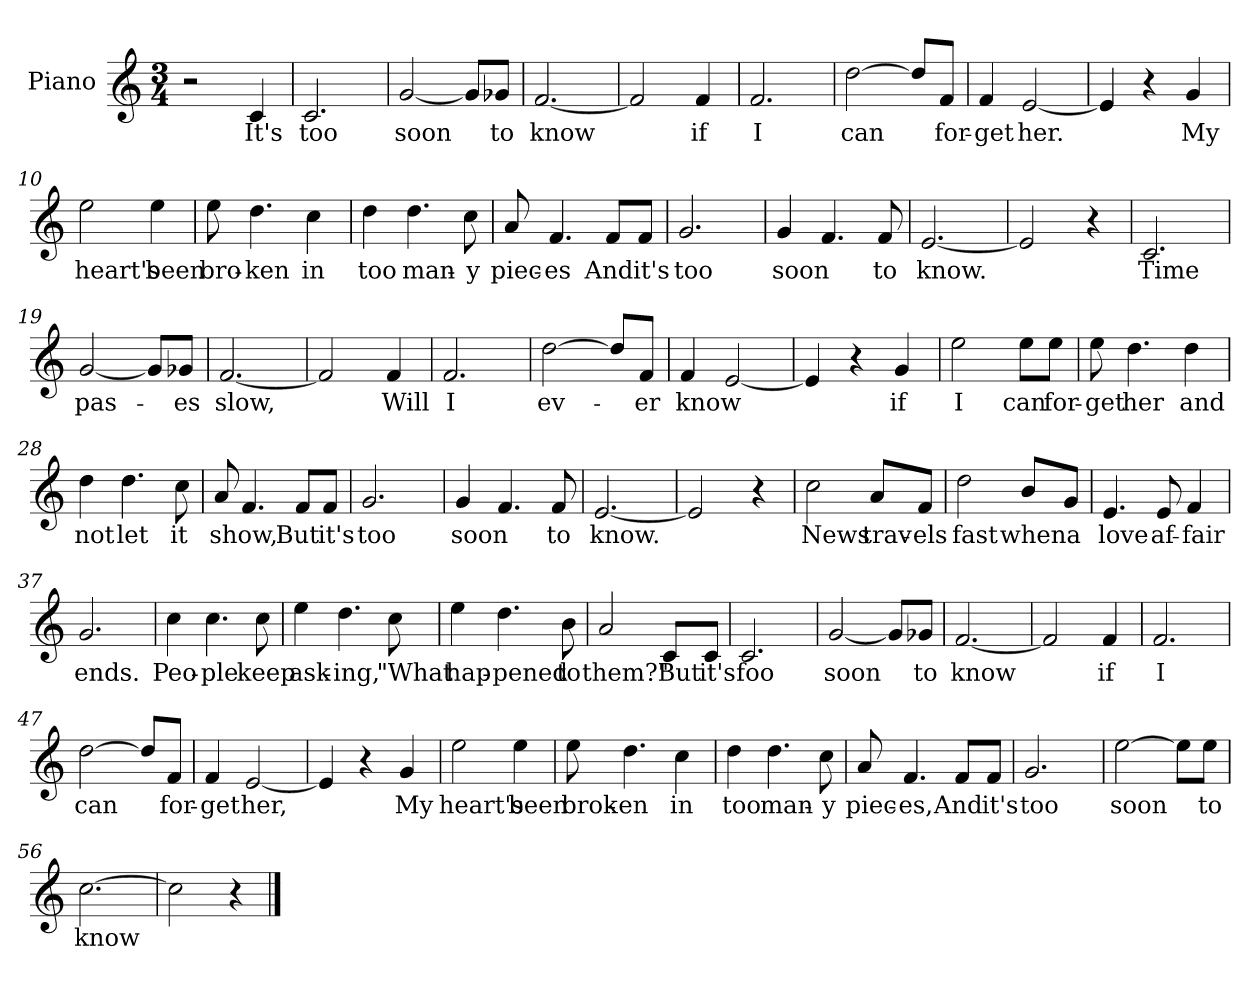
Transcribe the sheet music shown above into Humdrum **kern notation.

**kern	**text
*part1	*part1
*staff1	*staff1
*I"Piano	*
*I'Pno.	*
*clefG2	*
*k[]	*
*C:	*
*M3/4	*
=1	=1
2r	.
4c/	It's
=2	=2
2.c/	too
=3	=3
[2g/	soon
8g/L]	.
8g-X/J	to
=4	=4
[2.f/	know
=5	=5
2f/]	.
4f/	if
=6	=6
2.f/	I
=7	=7
[2dd\	can
8dd/L]	.
8f/J	for-
=8	=8
4f/	-get
[2e/	her.
!!LO:LB:g=z
=9	=9
4e/]	.
4r	.
4g/	My
=10	=10
2ee\	heart's
4ee\	been
=11	=11
8ee\	bro-
4.dd\	-ken
4cc\	in
=12	=12
4dd\	too
4.dd\	man-
8cc\	-y
=13	=13
8a/	piec-
4.f/	-es
8f/L	And
8f/J	it's
=14	=14
2.g/	too
=15	=15
4g/	soon
4.f/	.
8f/	to
!!LO:LB:g=z
=16	=16
[2.e/	know.
=17	=17
2e/]	.
4r	.
=18	=18
2.c/	Time
=19	=19
[2g/	pas-
8g/L]	.
8g-X/J	-es
=20	=20
[2.f/	slow,
=21	=21
2f/]	.
4f/	Will
=22	=22
2.f/	I
=23	=23
[2dd\	ev-
8dd/L]	.
8f/J	-er
!!LO:LB:g=z
=24	=24
4f/	know
[2e/	.
=25	=25
4e/]	.
4r	.
4g/	if
=26	=26
2ee\	I
8ee\L	can
8ee\J	for-
=27	=27
8ee\	-get
4.dd\	her
4dd\	and
=28	=28
4dd\	not
4.dd\	let
8cc\	it
=29	=29
8a/	show,
4.f/	.
8f/L	But
8f/J	it's
=30	=30
2.g/	too
!!LO:LB:g=z
=31	=31
4g/	soon
4.f/	.
8f/	to
=32	=32
[2.e/	know.
=33	=33
2e/]	.
4r	.
=34	=34
2cc\	News
8a/L	trav-
8f/J	-els
=35	=35
2dd\	fast
8b/L	when
8g/J	a
=36	=36
4.e/	love
8e/	af-
4f/	-fair
!!LO:LB:g=z
=37	=37
2.g/	ends.
=38	=38
4cc\	Peo-
4.cc\	-ple
8cc\	keep
=39	=39
4ee\	ask-
4.dd\	-ing,
8cc\	"What
=40	=40
4ee\	hap-
4.dd\	-pened
8b\	to
=41	=41
2a/	them?"
8c/L	But
8c/J	it's
=42	=42
2.c/	foo
=43	=43
[2g/	soon
8g/L]	.
8g-X/J	to
!!LO:LB:g=z
=44	=44
[2.f/	know
=45	=45
2f/]	.
4f/	if
=46	=46
2.f/	I
=47	=47
[2dd\	can
8dd/L]	.
8f/J	for-
=48	=48
4f/	-get
[2e/	her,
=49	=49
4e/]	.
4r	.
4g/	My
=50	=50
2ee\	heart's
4ee\	been
!!LO:LB:g=z
=51	=51
8ee\	brok-
4.dd\	-en
4cc\	in
=52	=52
4dd\	too
4.dd\	man-
8cc\	-y
=53	=53
8a/	piec-
4.f/	-es,
8f/L	And
8f/J	it's
=54	=54
2.g/	too
=55	=55
[2ee\	soon
8ee\L]	.
8ee\J	to
=56	=56
[2.cc\	know
=57	=57
2cc\]	.
4r	.
==	==
*-	*-
